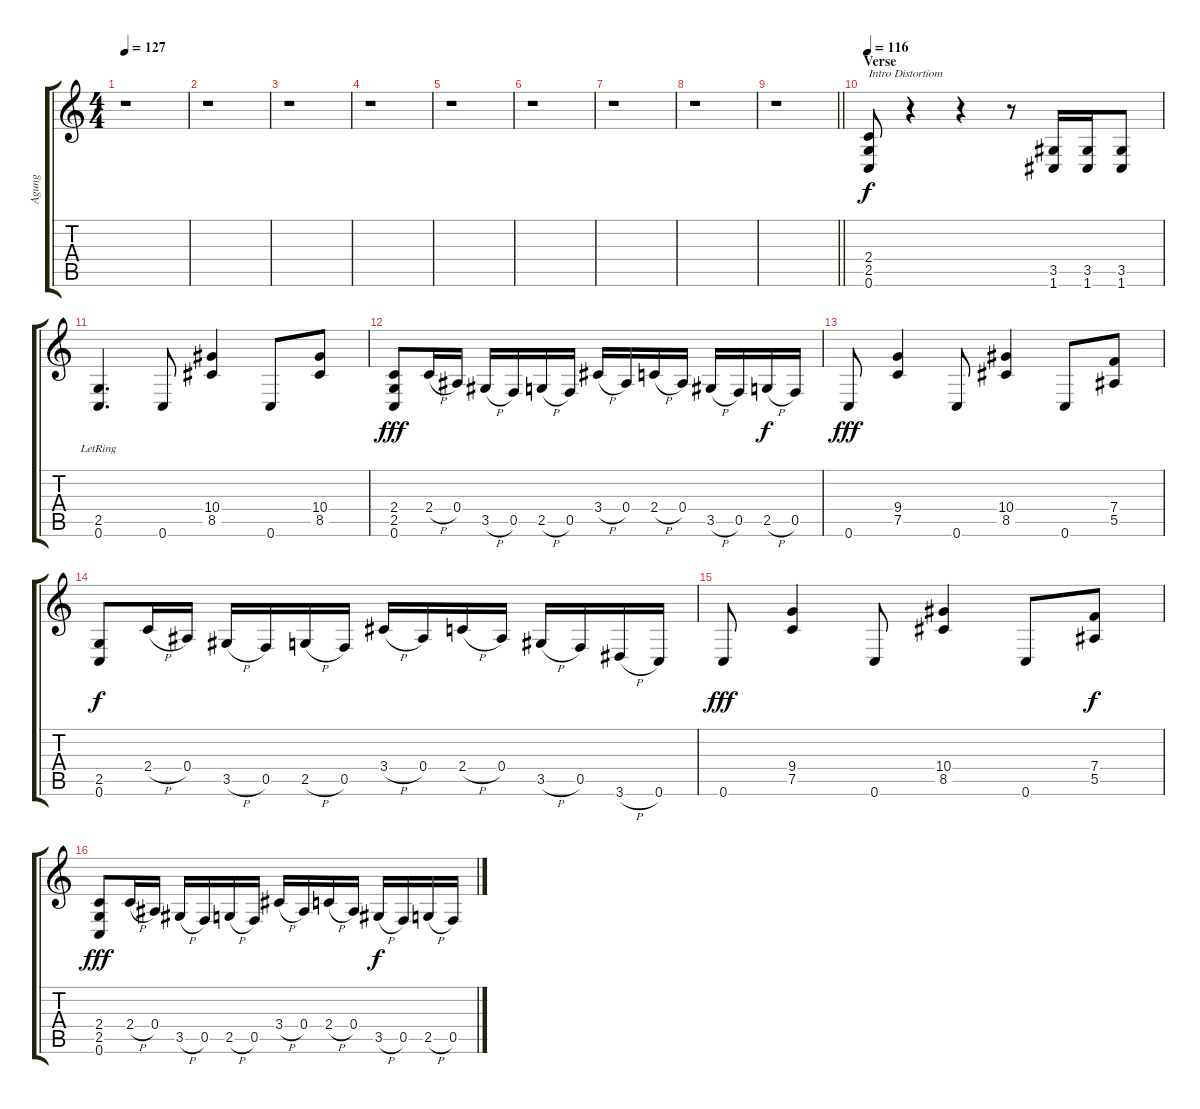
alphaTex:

\track ("Agung" "Agung") {instrument overdrivenguitar}
\staff {score tabs}
\tuning (C4 G3 Eb3 Bb2 F2 C2) {hide}
\ts (4 4)
\tempo 127
\clef g2
\ks c
r.1{dy f} |
r.1 |
r.1 |
r.1 |
r.1 |
r.1 |
r.1 |
r.1 |
\barLineRight lightlight
r.1 |
\section ("" "Verse")
\tempo 116
(2.4 2.5 0.6).8{txt "Intro Distortiom"} r.4 r.4 r.8 (3.5 1.6).16 (3.5 1.6).16 (3.5 1.6).8 |
(2.5{lr} 0.6{lr}).4{d} 0.6.8 (10.4 8.5).4 0.6.8 (10.4 8.5).8 |
(2.4 2.5 0.6).8{dy fff} 2.4{h}.16 0.4.16 3.5{h}.16 0.5.16 2.5{h}.16 0.5.16 3.4{h}.16 0.4.16 2.4{h}.16 0.4.16 3.5{h}.16 0.5.16 2.5{h}.16{dy f} 0.5.16 |
0.6.8{dy fff} (9.4 7.5).4 0.6.8 (10.4 8.5).4 0.6.8 (7.4 5.5).8 |
(2.5 0.6).8{dy f} 2.4{h}.16 0.4.16 3.5{h}.16 0.5.16 2.5{h}.16 0.5.16 3.4{h}.16 0.4.16 2.4{h}.16 0.4.16 3.5{h}.16 0.5.16 3.6{h}.16 0.6.16 |
0.6.8{dy fff} (9.4 7.5).4 0.6.8 (10.4 8.5).4 0.6.8 (7.4 5.5).8{dy f} |
(2.4 2.5 0.6).8{dy fff} 2.4{h}.16 0.4.16 3.5{h}.16 0.5.16 2.5{h}.16 0.5.16 3.4{h}.16 0.4.16 2.4{h}.16 0.4.16 3.5{h}.16{dy f} 0.5.16 2.5{h}.16 0.5.16
